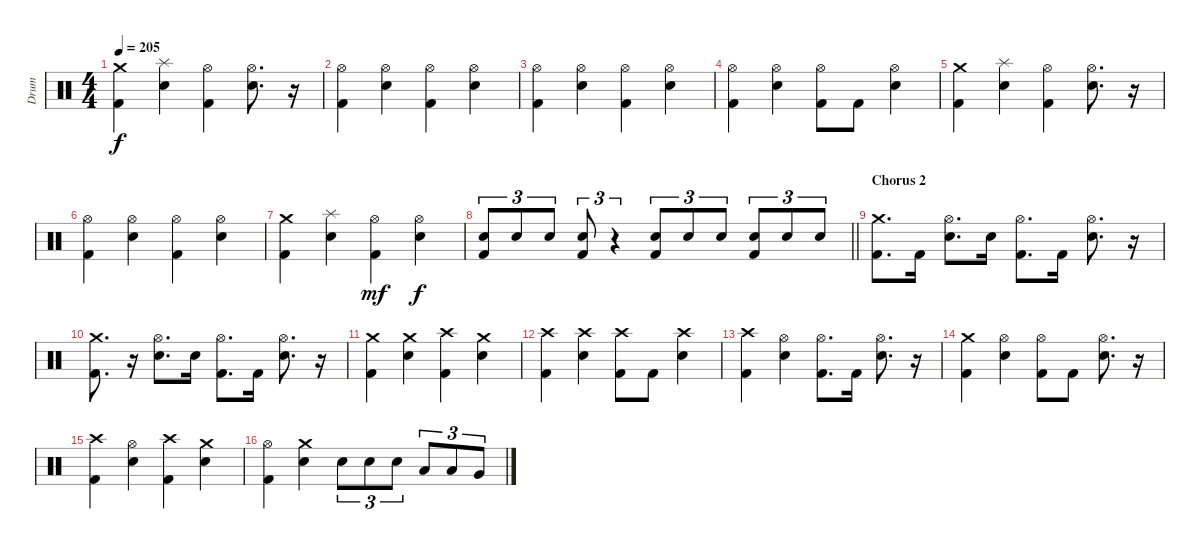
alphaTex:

\track ("Drum" "Drum") {instrument percussion}
\staff {score}
\articulation defaults
\ts (4 4)
\tempo 205
\clef neutral
\ks c
("Kick (hit) 2" "Crash medium (hit)").4{dy f} ("Electric Snare (hit)" "Splash (hit)").4 ("Kick (hit) 2" "Hi-Hat (open)").4 ("Electric Snare (hit)" "Hi-Hat (open)").8{d} r.16 |
("Kick (hit) 2" "Hi-Hat (open)").4 ("Electric Snare (hit)" "Hi-Hat (open)").4 ("Kick (hit) 2" "Hi-Hat (open)").4 ("Electric Snare (hit)" "Hi-Hat (open)").4 |
("Kick (hit) 2" "Hi-Hat (open)").4 ("Electric Snare (hit)" "Hi-Hat (open)").4 ("Kick (hit) 2" "Hi-Hat (open)").4 ("Electric Snare (hit)" "Hi-Hat (open)").4 |
("Kick (hit) 2" "Hi-Hat (open)").4 ("Electric Snare (hit)" "Hi-Hat (open)").4 ("Kick (hit) 2" "Hi-Hat (open)").8 "Kick (hit) 2".8 ("Electric Snare (hit)" "Hi-Hat (open)").4 |
("Kick (hit) 2" "Crash medium (hit)").4 ("Electric Snare (hit)" "Splash (hit)").4 ("Kick (hit) 2" "Hi-Hat (open)").4 ("Electric Snare (hit)" "Hi-Hat (open)").8{d} r.16 |
("Kick (hit) 2" "Hi-Hat (open)").4 ("Electric Snare (hit)" "Hi-Hat (open)").4 ("Kick (hit) 2" "Hi-Hat (open)").4 ("Electric Snare (hit)" "Hi-Hat (open)").4 |
("Kick (hit) 2" "Crash medium (hit)").4 ("Electric Snare (hit)" "Splash (hit)").4 ("Kick (hit) 2" "Hi-Hat (open)").4{dy mf} ("Electric Snare (hit)" "Hi-Hat (open)").4{dy f} |
\barLineRight lightlight
("Electric Snare (hit)" "Kick (hit) 2").8{tu (3 2)} "Electric Snare (hit)".8{tu (3 2)} "Electric Snare (hit)".8{tu (3 2)} ("Electric Snare (hit)" "Kick (hit) 2").8{tu (3 2)} r.4{tu (3 2)} ("Electric Snare (hit)" "Kick (hit) 2").8{tu (3 2)} "Electric Snare (hit)".8{tu (3 2)} "Electric Snare (hit)".8{tu (3 2)} ("Electric Snare (hit)" "Kick (hit) 2").8{tu (3 2)} "Electric Snare (hit)".8{tu (3 2)} "Electric Snare (hit)".8{tu (3 2)} |
\section ("" "Chorus 2")
("Kick (hit) 2" "Crash medium (hit)").8{d} "Kick (hit) 2".16 ("Electric Snare (hit)" "Hi-Hat (open)").8{d} "Electric Snare (hit)".16 ("Kick (hit) 2" "Hi-Hat (open)").8{d} "Kick (hit) 2".16 ("Electric Snare (hit)" "Hi-Hat (open)").8{d} r.16 |
("Kick (hit) 2" "Crash medium (hit)").8{d} r.16 ("Electric Snare (hit)" "Hi-Hat (open)").8{d} "Electric Snare (hit)".16 ("Kick (hit) 2" "Hi-Hat (open)").8{d} "Kick (hit) 2".16 ("Electric Snare (hit)" "Hi-Hat (open)").8{d} r.16 |
("Kick (hit) 2" "Crash medium (hit)").4 ("Electric Snare (hit)" "Crash medium (hit)").4 ("Kick (hit) 2" "Crash high (hit)").4 ("Electric Snare (hit)" "Crash medium (hit)").4 |
("Kick (hit) 2" "Crash high (hit)").4 ("Electric Snare (hit)" "Crash high (hit)").4 ("Kick (hit) 2" "Crash high (hit)").8 "Kick (hit) 2".8 ("Electric Snare (hit)" "Crash high (hit)").4 |
("Kick (hit) 2" "Crash high (hit)").4 ("Electric Snare (hit)" "Hi-Hat (open)").4 ("Kick (hit) 2" "Hi-Hat (open)").8{d} "Kick (hit) 2".16 ("Electric Snare (hit)" "Hi-Hat (open)").8{d} r.16 |
("Kick (hit) 2" "Crash medium (hit)").4 ("Electric Snare (hit)" "Hi-Hat (open)").4 ("Kick (hit) 2" "Hi-Hat (open)").8 "Kick (hit) 2".8 ("Electric Snare (hit)" "Hi-Hat (open)").8{d} r.16 |
("Kick (hit) 2" "Crash high (hit)").4 ("Electric Snare (hit)" "Hi-Hat (open)").4 ("Kick (hit) 2" "Crash high (hit)").4 ("Electric Snare (hit)" "Crash medium (hit)").4 |
("Kick (hit) 2" "Hi-Hat (open)").4 ("Electric Snare (hit)" "Crash medium (hit)").4 "Electric Snare (hit)".8{tu (3 2)} "Electric Snare (hit)".8{tu (3 2)} "Electric Snare (hit)".8{tu (3 2)} "Low Tom (hit)".8{tu (3 2)} "Low Tom (hit)".8{tu (3 2)} "Very Low Tom (hit)".8{tu (3 2)}
